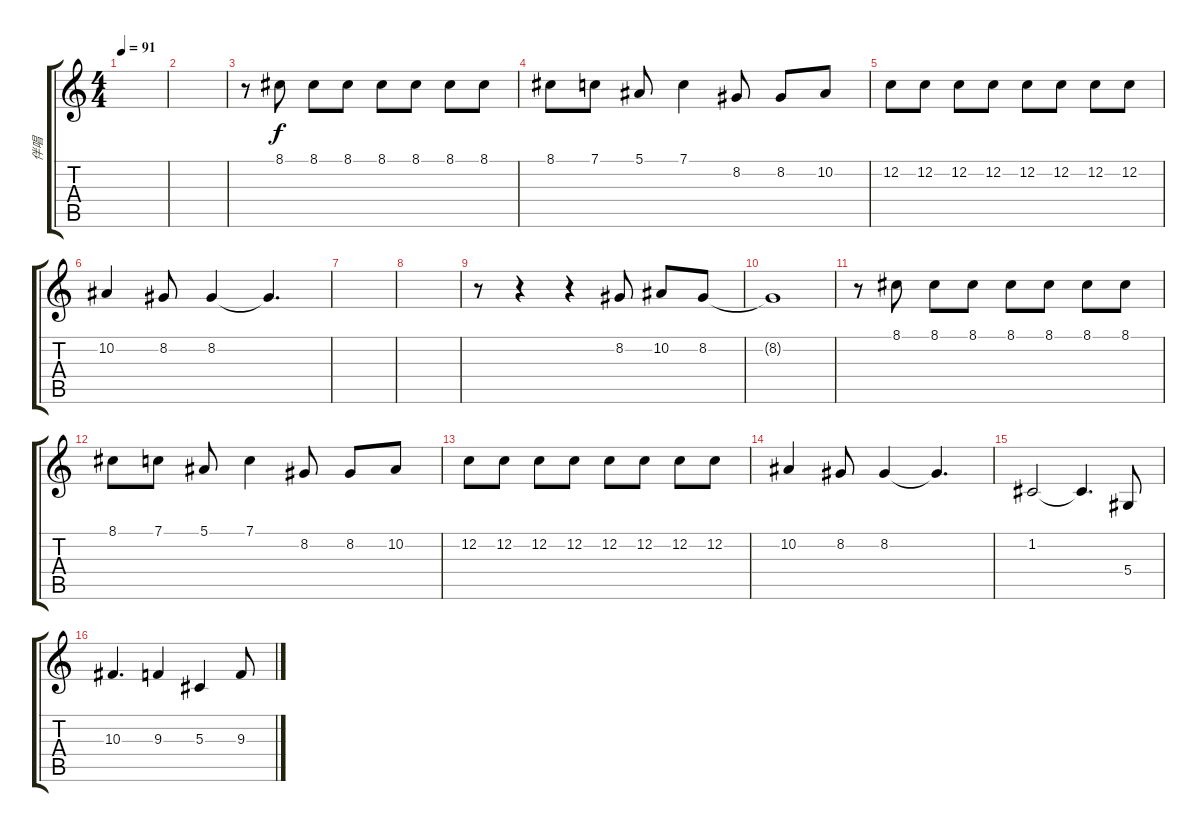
\track ("伴唱" "伴唱") {instrument voiceoohs}
\staff {score tabs}
\tuning (F4 C4 Ab3 Eb3 Bb2 F2) {hide}
\ts (4 4)
\tempo 91
\clef g2
\ks c
|
|
r.8 8.1.8 8.1.8 8.1.8 8.1.8 8.1.8 8.1.8 8.1.8 |
8.1.8 7.1.8 5.1.8 7.1.4 8.2.8 8.2.8 10.2.8 |
12.2.8 12.2.8 12.2.8 12.2.8 12.2.8 12.2.8 12.2.8 12.2.8 |
10.2.4{txt ""} 8.2.8 8.2.4 8.2{t}.4{d} |
|
|
r.8 r.4 r.4 8.2.8 10.2.8 8.2.8 |
8.2{t}.1 |
r.8 8.1.8 8.1.8 8.1.8 8.1.8 8.1.8 8.1.8 8.1.8 |
8.1.8 7.1.8 5.1.8 7.1.4 8.2.8 8.2.8 10.2.8 |
12.2.8 12.2.8 12.2.8 12.2.8 12.2.8 12.2.8 12.2.8 12.2.8 |
10.2.4 8.2.8 8.2.4 8.2{t}.4{d} |
1.2.2 1.2{t}.4{d} 5.4.8 |
10.3.4{d} 9.3.4 5.3.4 9.3.8
